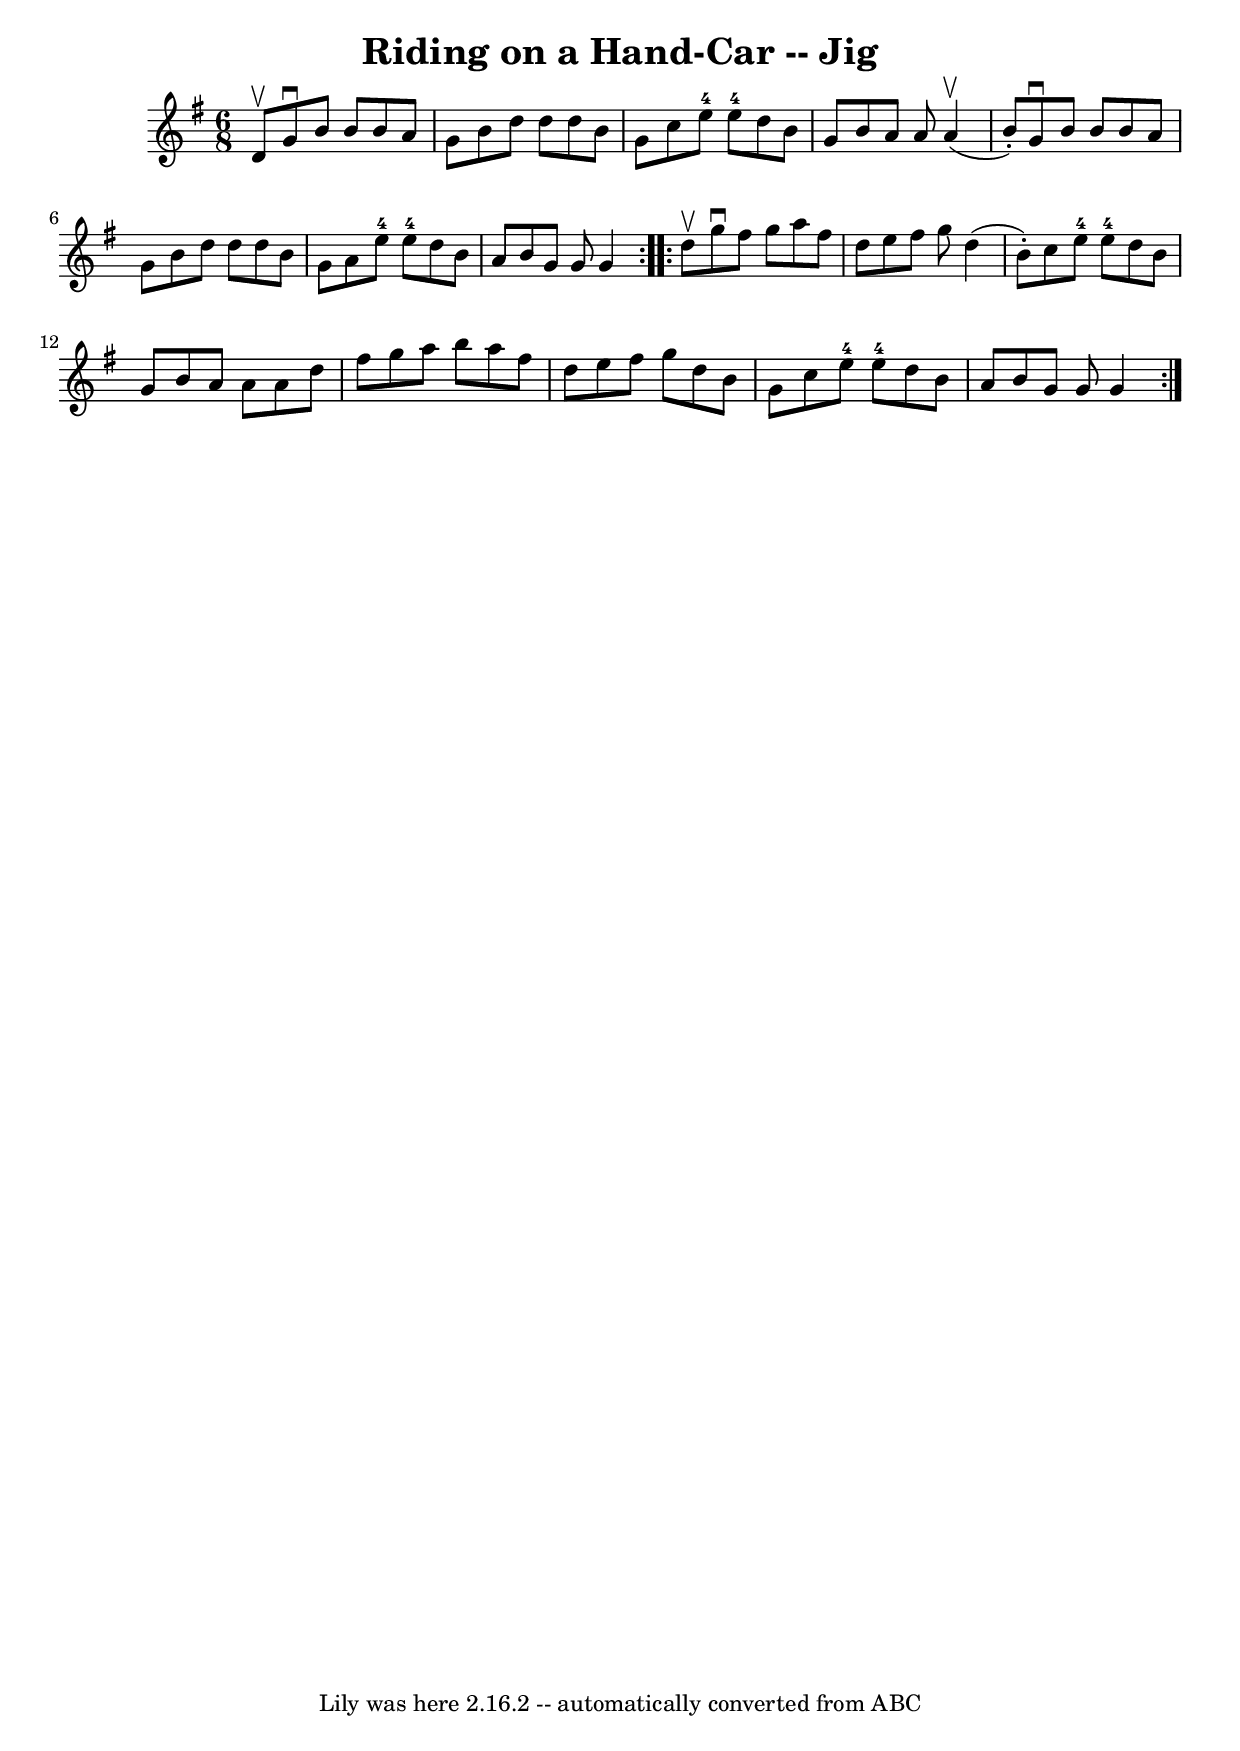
\version "2.16.2"
\include "Mammoth.ily"
\header {
  %% book = "Ryan's Mammoth Collection"
  crossRefNumber = "1"
  footnotes = ""
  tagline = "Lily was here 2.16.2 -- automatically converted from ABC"
  title = "Riding on a Hand-Car -- Jig"

}
voicedefault =  {



  \repeat volta 2 {

    \time 6/8 
    \key g \major
    d'8^\upbow |
    g'8^\downbow b'8 b'8    
    b'8 a'8 g'8  |
    b'8 d''8 d''8 d''8 b'8 g'8  
    |
    c''8 e''8-4 e''8-4 d''8 b'8 g'8  |
    b'8   
    a'8 a'8 a'4^\upbow(b'8-.) |
    g'8^\downbow b'8 b'8 
    b'8 a'8 g'8  |
    b'8 d''8 d''8 d''8 b'8 g'8  
    |
    a'8 e''8-4 e''8-4 d''8 b'8 a'8  |
    b'8    
    g'8 g'8 g'4  
  } 
  \repeat volta 2 {
    d''8^\upbow |
    g''8^\downbow fis''8 g''8 a''8 fis''8 d''8  |
    e''8 fis''8 
    g''8 d''4 (b'8-.) |
    c''8 e''8-4 e''8-4 d''8   
    b'8 g'8  |
    b'8 a'8 a'8 a'8 d''8 fis''8  |
    
    g''8 a''8 b''8 a''8 fis''8 d''8  |
    e''8 fis''8    
    g''8 d''8 b'8 g'8  |
    c''8 e''8-4 e''8-4 d''8    
    b'8 a'8  |
    b'8 g'8 g'8 g'4  
  }   

}

\score{
  <<

    \context Staff="default"
    {
      \voicedefault 
      
    }

  >>
  \layout {
    
  }
  \midi {
  }

}
